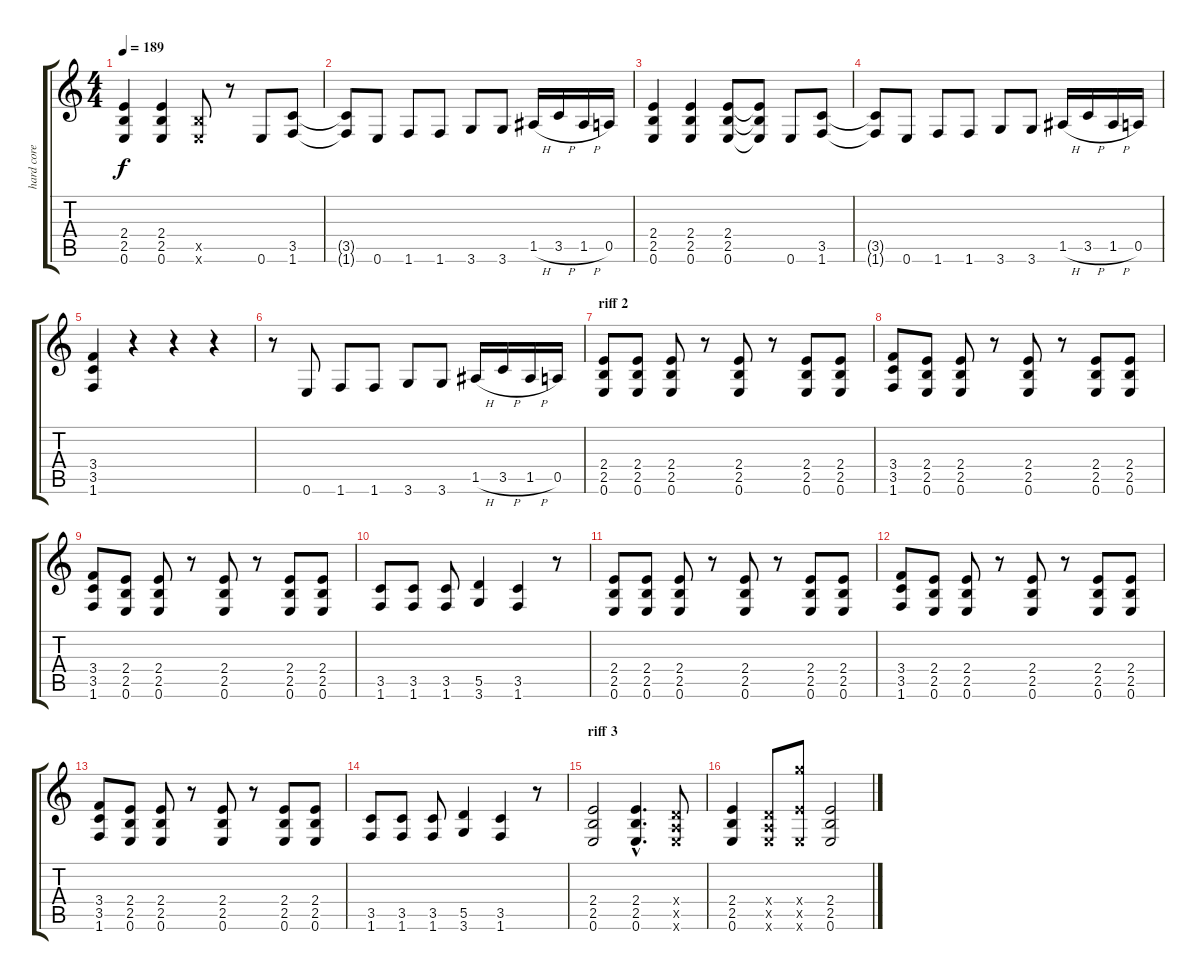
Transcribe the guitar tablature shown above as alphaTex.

\track ("hard core" "hard core") {instrument overdrivenguitar}
\staff {score tabs}
\tuning (E4 B3 G3 D3 A2 E2) {hide}
\ts (4 4)
\tempo 189
\clef g2
\ks c
(2.4 2.5 0.6).4{dy f} (2.4 2.5 0.6).4 (2.5{x} 0.6{x}).8 r.8 0.6.8 (3.5 1.6).8 |
(3.5{t} 1.6{t}).8 0.6.8 1.6.8 1.6.8 3.6.8 3.6.8 1.5{h}.16 3.5{h}.16 1.5{h}.16 0.5.16 |
(2.4 2.5 0.6).4 (2.4 2.5 0.6).4 (2.4 2.5 0.6).8 (2.4{t} 2.5{t} 0.6{t}).8 0.6.8 (3.5 1.6).8 |
(3.5{t} 1.6{t}).8 0.6.8 1.6.8 1.6.8 3.6.8 3.6.8 1.5{h}.16 3.5{h}.16 1.5{h}.16 0.5.16 |
(3.4 3.5 1.6).4 r.4 r.4 r.4 |
r.8 0.6.8 1.6.8 1.6.8 3.6.8 3.6.8 1.5{h}.16 3.5{h}.16 1.5{h}.16 0.5.16 |
\section ("" "riff 2")
(2.4 2.5 0.6).8 (2.4 2.5 0.6).8 (2.4 2.5 0.6).8 r.8 (2.4 2.5 0.6).8 r.8 (2.4 2.5 0.6).8 (2.4 2.5 0.6).8 |
(3.4 3.5 1.6).8 (2.4 2.5 0.6).8 (2.4 2.5 0.6).8 r.8 (2.4 2.5 0.6).8 r.8 (2.4 2.5 0.6).8 (2.4 2.5 0.6).8 |
(3.4 3.5 1.6).8 (2.4 2.5 0.6).8 (2.4 2.5 0.6).8 r.8 (2.4 2.5 0.6).8 r.8 (2.4 2.5 0.6).8 (2.4 2.5 0.6).8 |
(3.5 1.6).8 (3.5 1.6).8 (3.5 1.6).8 (5.5 3.6).4 (3.5 1.6).4 r.8 |
(2.4 2.5 0.6).8 (2.4 2.5 0.6).8 (2.4 2.5 0.6).8 r.8 (2.4 2.5 0.6).8 r.8 (2.4 2.5 0.6).8 (2.4 2.5 0.6).8 |
(3.4 3.5 1.6).8 (2.4 2.5 0.6).8 (2.4 2.5 0.6).8 r.8 (2.4 2.5 0.6).8 r.8 (2.4 2.5 0.6).8 (2.4 2.5 0.6).8 |
(3.4 3.5 1.6).8 (2.4 2.5 0.6).8 (2.4 2.5 0.6).8 r.8 (2.4 2.5 0.6).8 r.8 (2.4 2.5 0.6).8 (2.4 2.5 0.6).8 |
(3.5 1.6).8 (3.5 1.6).8 (3.5 1.6).8 (5.5 3.6).4 (3.5 1.6).4 r.8 |
\section ("" "riff 3")
(2.4 2.5 0.6).2 (2.4{hac} 2.5{hac} 0.6{hac}).4{d} (0.4{x} 0.5{x} 0.6{x}).8 |
(2.4 2.5 0.6).4 (0.4{x} 0.5{x} 0.6{x}).8 (2.4{x} 22.5{x} 0.6{x}).8 (2.4 2.5 0.6).2
